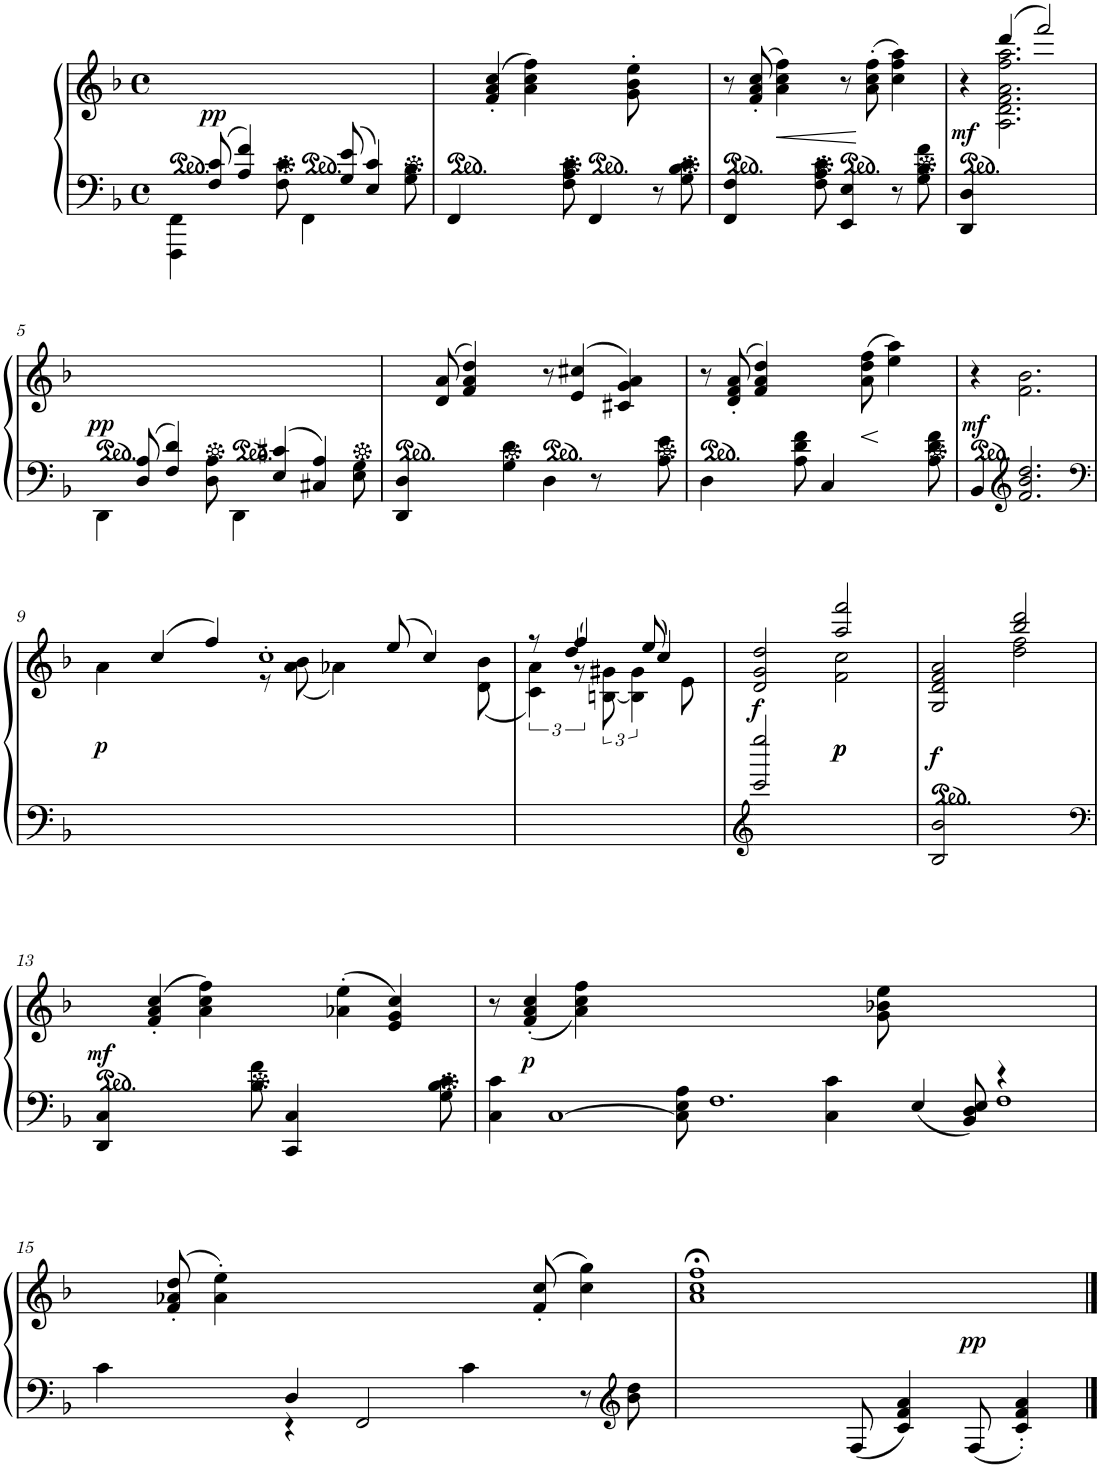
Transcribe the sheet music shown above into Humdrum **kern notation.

**kern	**kern	**dynam
*part1	*part1	*part1
*staff2	*staff1	*staff1/2
*I"Piano	*	*
*I'Pno	*	*
*clefF4	*clefG2	*
*k[b-]	*k[b-]	*
*M4/4	*M4/4	*
*met(c)	*met(c)	*
=1	=1	=1
4FFF\ 4FF\	1ryy	.
!	!	!LO:DY:a=2
8F/ 8c/	.	pp
4A/ 4f/	.	.
8F\ 8c\	.	.
4FF\	.	.
8G/ 8e/	2ryy	.
4E/ 4c/	.	.
8G\ 8B-\	.	.
=2	=2	=2
4FF/	4ryy	.
2ryy	(>4f/' 4a/' 4cc/'	.
.	4a\ 4cc\ 4ff\)	.
8F\ 8A\ 8c\	4ryy	.
[8FF/	.	.
8ryy	8ryy	.
8ryy	8g\' 8b-\' 8ee\'	.
8r	4ryy	.
8G\ 8B-\ 8c\	.	.
=3	=3	=3
4FF/ 4F/	8r	.
.	8ryy	.
8FF/]	(>8f/' 8a/' 8cc/'	.
!	!	!LO:HP:b
4ryy	4a\ 4cc\ 4ff\)	<
8F\ 8A\ 8c\	8ryy	.
4EE/ 4E/	8r	.
.	(>8a\' 8cc\' 8ff\'	[
8r	[8cc\ [8ff\ [8aa\)	.
8G\ 8B-\ 8f\	8ryy	.
=4	=4	=4
*	*^	*
!	!	!	!LO:DY:a=2
4DD/ 4D/	4r	4ryy	mf
2.ryy	8cc\] 8ff\] 8aa\]	(>4ddd/	.
.	2.A\ 2.d\ 2.f\ 2.a\ 2.ff\ 2.aa\	.	.
.	.	2fff/)	.
8ryy	.	8ryy	.
!!LO:LB:g=z
=5	=5	=5	=5
!	!	!	!LO:DY:a=2
*	*v	*v	*
4DD\	1ryy	pp
8D/ 8A/	.	.
4F/ 4d/	.	.
8D\ 8A\	.	.
4DD\	.	.
4E/ 4c#X/	2ryy	.
4C#X/ 4A/	.	.
8E\ 8G\	8ryy	.
=6	=6	=6
4DD/ 4D/	4ryy	.
4.ryy	(>8d/ 8a/	.
.	4f/ 4a/ 4dd/)	.
4G\ 4d\	4ryy	.
[8D\	8r	.
8ryy	(>4e/ 4cc#X/	.
8r	.	.
4ryy	4c#X/ 4g/ 4a/)	.
8A\ 8e\	8ryy	.
=7	=7	=7
4D\	8r	.
.	(>8d/' 8f/' 8a/'	.
8D\]	4f/ 4a/ 4dd/)	.
4ryy	.	.
.	4.ryy	.
8A\ 8d\ 8f\	.	.
4C/	.	.
!	!	!LO:HP:b
.	(>8a\ 8dd\ 8ff\	<
8ryy	4ee\ 4aa\)	[
8ryy	.	.
8A\ 8d\ 8f\	8ryy	.
=8	=8	=8
!	!	!LO:DY:a=2
4BB-/	4r	mf
*clefG2	*	*
4ryy	2.f\ 2.b-\	.
2.f/ 2.b-/ 2.dd/	.	.
.	4ryy	.
!!LO:LB:g=z
=9	=9	=9
*clefF4	*	*
*	*^	*
!	!	!	!LO:DY:b
1ryy	4a\	2.ryy	p
.	(>4cc/	.	.
.	4ff/)	.	.
.	[4cc	8r	.
.	.	(<8a\ 8b-\	.
2.ryy	2.ryy	4a-X\)	.
.	.	(>8ee/	.
.	.	4cc/)	.
.	.	(<8d\ 8b-\	.
=10	=10	=10	=10
*	*	*^	*
2ryy	8r	6c\ 6a\)	6ryy	.
.	2.cc']	.	.	.
.	.	12r	4ff/)	.
.	.	[12Bn\ 12g#X\	.	.
.	.	6B\] 6g#\	.	.
.	.	.	4cc/)	.
2.ryy	.	8e\	.	.
.	.	2ryy	.	.
*clefG2	*	*	*	*
.	.	.	96%71ryy	.
.	(>4dd/	.	.	.
.	(>8ee/	4ryy	.	.
8ryy	8ryy	.	.	.
32ryy	32ryy	32ryy	.	.
*	*	*v	*v	*
=11	=11	=11	=11
!	!	!	!LO:DY:b
2e/ 2gg/	2d/ 2g/ 2dd/	2ryy	f
!	!	!	!LO:DY:b
!	!	!	!LO:DY:n=1:b
2ryy	2aa/ 2fff/	2f\ 2cc\	p p
=12	=12	=12	=12
!	!	!	!LO:DY:b
2B-/ 2b-/	2G/ 2d/ 2f/ 2a/	2ryy	f
2ryy	2bb-/ 2ddd/	2dd\ 2ff\	.
*	*v	*v	*
!!LO:LB:g=z
=13	=13	=13
*clefF4	*	*
*	*^	*
!	!	!	!LO:DY:a=2
*	*v	*v	*
4DD/ 4C/	4ryy	mf
2ryy	(>4f/' 4a/' 4cc/'	.
.	4a\ 4cc\ 4ff\)	.
8B-\ 8f\	4ryy	.
[8CC/ [8C/	.	.
8ryy	8ryy	.
2ryy	(>4a-X\' 4ee\'	.
.	4e/ 4g/ 4cc/)	.
8G\ 8B-\ 8c\	8ryy	.
=14	=14	=14
*^	*	*
4C\ 4c\	8ryy	8r	.
!	!	!	!LO:DY:b
*v	*v	*	*
.	8ryy	p
8CC/] 8C/]	(<4f/' 4a/' 4cc/'	.
[2.C	.	.
.	4a\ 4cc\ 4ff\)	.
.	4.ryy	.
8ryy	1.ryy	.
8C\] 8E\ 8A\	.	.
1.F	.	.
.	2ryy	.
4C\ 4c\	.	.
8ryy	8g\ 8b-X\ 8ee\	.
4E/	1ryy	.
8BB-/ 8D/ 8E/	.	.
*^	*	*
4r	1F	.	.
2.ryy	.	.	.
.	.	4.ryy	.
!!LO:LB:g=z
=15	=15	=15	=15
4c\	8ryy	4ryy	.
*v	*v	*	*
4C_	1ryy	.
4.ryy	.	.
*^	*	*
.	4r	.	.
4D/	[8FF/	.	.
.	4.ryy	.	.
8ryy	.	.	.
2ryy	.	(>8f/' 8a-X/' 8dd/'	.
.	4c\	4a-\' 4ee\')	.
.	4.ryy	4.ryy	.
8r	.	.	.
*clefG2	*	*	*
8b-\ 8dd\	.	.	.
4.ryy	4.ryy	(>8f/' 8cc/'	.
.	.	4cc\ 4gg\)	.
=16	=16	=16	=16
*	*	*^	*
1ryy	1ryy	1ff;<	1a 1cc	.
2.ryy	4.ryy	2ryy	0ryy	.
!	!	!	!	!LO:DY:a=2
.	1ryy	.	.	pp
.	.	8ryy	.	.
.	.	2ryy	.	.
4.FF/]	.	.	.	.
8F/	.	8ryy	.	.
4c/ 4f/ 4a/	.	2.ryy	.	.
.	2ryy	.	.	.
8F/	.	.	.	.
4c/' 4f/' 4a/'	.	.	.	.
8ryy	8ryy	.	.	.
*v	*v	*	*	*
*	*v	*v	*
==	==	==
*-	*-	*-
